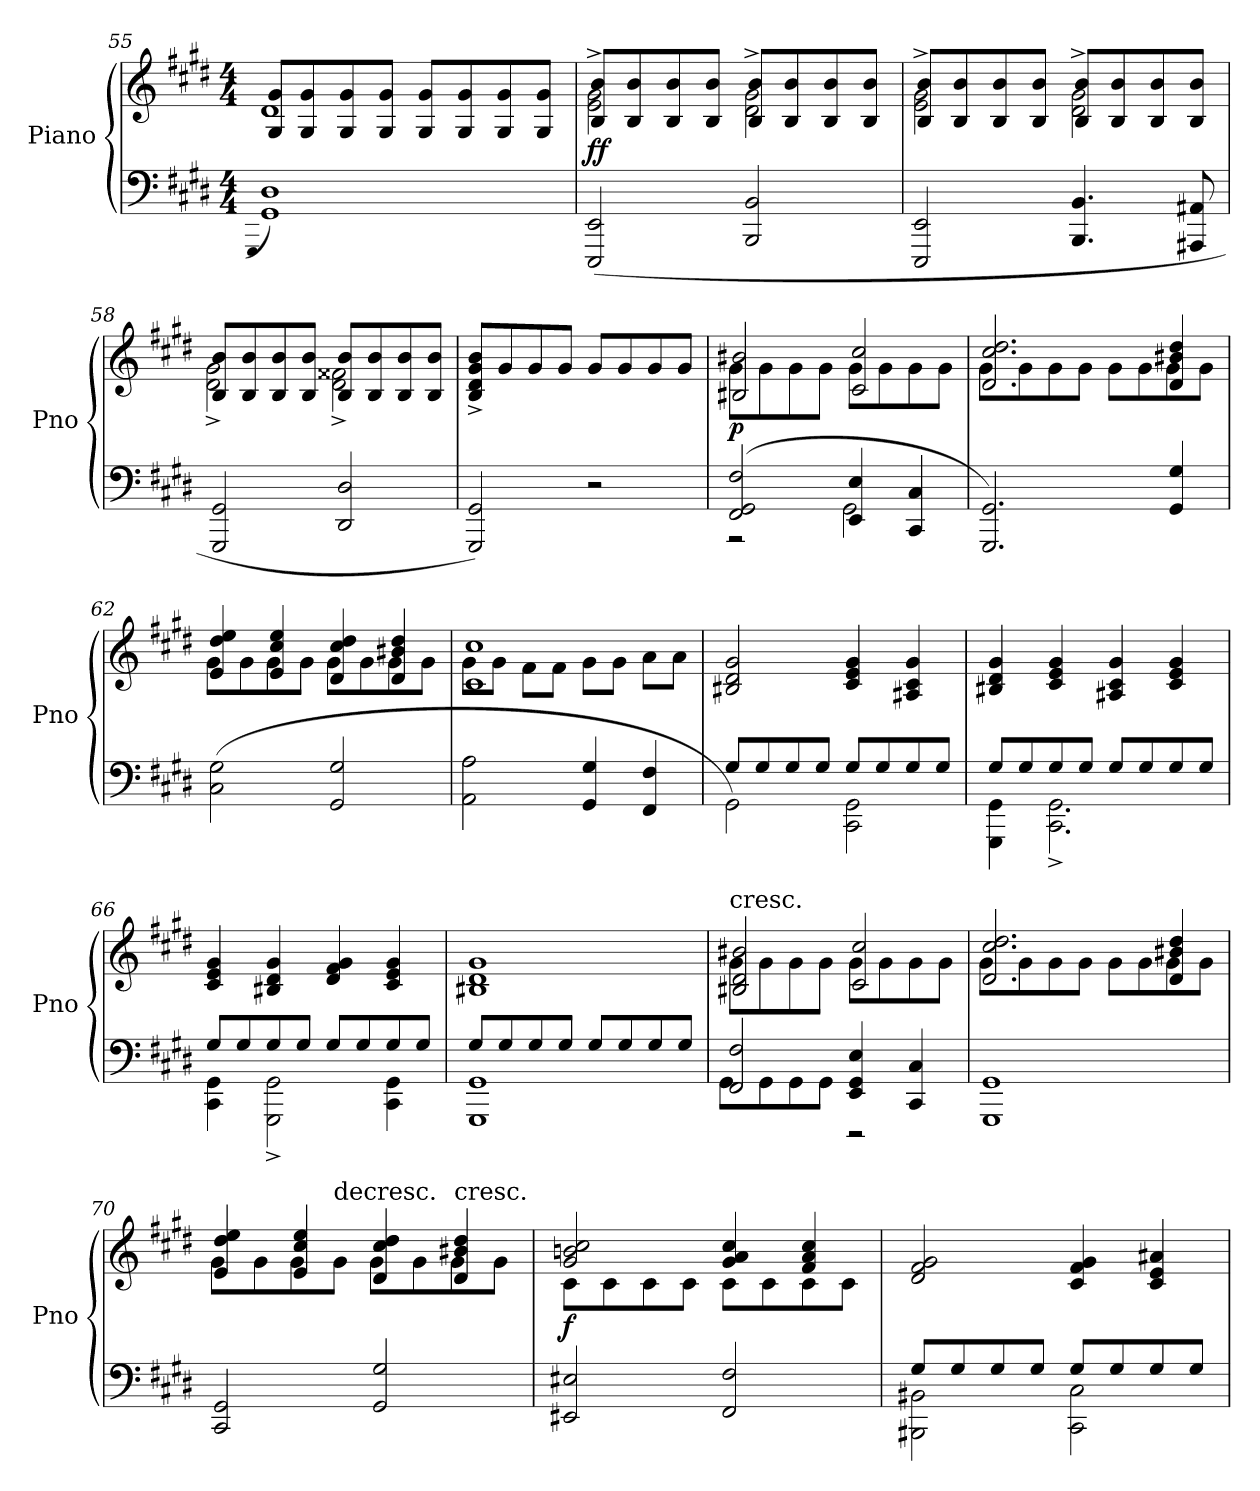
**kern	**kern	**dynam
*part1	*part1	*part1
*staff2	*staff1	*staff1/2
*I"Piano	*	*
*I'Pno	*	*
*clefF4	*clefG2	*
*k[f#c#g#d#]	*k[f#c#g#d#]	*
*M4/4	*M4/4	*
=55	=55	=55
(qGGG#	.	.
*	*^	*
1GG# 1D#)	1d#	8G#/ 8g#/L	.
.	.	8G#/ 8g#/	.
.	.	8G#/ 8g#/	.
.	.	8G#/ 8g#/J	.
.	.	8G#/ 8g#/L	.
.	.	8G#/ 8g#/	.
.	.	8G#/ 8g#/	.
.	.	8G#/ 8g#/J	.
=56	=56	=56	=56
(2EEE/ 2EE/	2e^\ 2g#^\	8B/ 8b/L	ff
.	.	8B/ 8b/	.
.	.	8B/ 8b/	.
.	.	8B/ 8b/J	.
2BBB/ 2BB/	2d#^\ 2g#^\	8B/ 8b/L	.
.	.	8B/ 8b/	.
.	.	8B/ 8b/	.
.	.	8B/ 8b/J	.
=57	=57	=57	=57
2EEE/ 2EE/	2e^\ 2g#^\	8B/ 8b/L	.
.	.	8B/ 8b/	.
.	.	8B/ 8b/	.
.	.	8B/ 8b/J	.
4.BBB/ 4.BB/	2d#^\ 2g#^\	8B/ 8b/L	.
.	.	8B/ 8b/	.
.	.	8B/ 8b/	.
8AAA#X/ 8AA#X/	.	8B/ 8b/J	.
=58	=58	=58	=58
2GGG#/ 2GG#/	8B/ 8b/L	2d#^\ 2g#^\	.
.	8B/ 8b/	.	.
.	8B/ 8b/	.	.
.	8B/ 8b/J	.	.
2DD#/ 2D#/	8B/ 8b/L	2d#^\ 2f##X^\	.
.	8B/ 8b/	.	.
.	8B/ 8b/	.	.
.	8B/ 8b/J	.	.
*	*v	*v	*
=59	=59	=59
2GGG#/ 2GG#/)	8B^/ 8d#^/ 8g#^/ 8b^/L	.
.	8g#/	.
.	8g#/	.
.	8g#/J	.
2r	8g#/L	.
.	8g#/	.
.	8g#/	.
.	8g#/J	.
=60	=60	=60
*^	*^	*
(2FF#/ 2GG#/ 2F#/	2r	8g#\L	2B#X/ 2b#X/	p
.	.	8g#\	.	.
.	.	8g#\	.	.
.	.	8g#\J	.	.
4EE/ 4E/	2GG#\	8g#\L	2c#/ 2cc#/	.
.	.	8g#\	.	.
4CC#/ 4C#/	.	8g#\	.	.
.	.	8g#\J	.	.
*v	*v	*	*	*
=61	=61	=61	=61
2.GGG#/ 2.GG#/)	2.d#/ 2.cc#/ 2.dd#/	8g#\L	.
.	.	8g#\	.
.	.	8g#\	.
.	.	8g#\J	.
.	.	8g#\L	.
.	.	8g#\	.
4GG#/ 4G#/	4d#/ 4b#X/ 4dd#/	8g#\	.
.	.	8g#\J	.
=62	=62	=62	=62
(2C#\ 2G#\	4e/ 4dd#/ 4ee/	8g#\L	.
.	.	8g#\	.
.	4e/ 4cc#/ 4ee/	8g#\	.
.	.	8g#\J	.
2GG#/ 2G#/	4d#/ 4cc#/ 4dd#/	8g#\L	.
.	.	8g#\	.
.	4d#/ 4b#X/ 4dd#/	8g#\	.
.	.	8g#\J	.
=63	=63	=63	=63
2AA\ 2A\	8g#\L	1c# 1cc#	.
.	8g#\J	.	.
.	8f#\L	.	.
.	8f#\J	.	.
4GG#/ 4G#/	8g#\L	.	.
.	8g#\J	.	.
4FF#/ 4F#/	8a\L	.	.
.	8a\J	.	.
*	*v	*v	*
=64	=64	=64
*^	*	*
8G#/L	2GG#\)	2B#X/ 2d#/ 2g#/	.
8G#/	.	.	.
8G#/	.	.	.
8G#/J	.	.	.
8G#/L	2CC#\ 2GG#\	4c#/ 4e/ 4g#/	.
8G#/	.	.	.
8G#/	.	4A#X/ 4c#/ 4g#/	.
8G#/J	.	.	.
=65	=65	=65	=65
8G#/L	4GGG#\ 4GG#\	4B#X/ 4d#/ 4g#/	.
8G#/	.	.	.
8G#/	2.CC#^\ 2.GG#^\	4c#/ 4e/ 4g#/	.
8G#/J	.	.	.
8G#/L	.	4A#X/ 4c#/ 4g#/	.
8G#/	.	.	.
8G#/	.	4c#/ 4e/ 4g#/	.
8G#/J	.	.	.
=66	=66	=66	=66
8G#/L	4CC#\ 4GG#\	4c#/ 4e/ 4g#/	.
8G#/	.	.	.
8G#/	2GGG#^\ 2GG#^\	4B#X/ 4d#/ 4g#/	.
8G#/J	.	.	.
8G#/L	.	4d#/ 4f#/ 4g#/	.
8G#/	.	.	.
8G#/	4CC#\ 4GG#\	4c#/ 4e/ 4g#/	.
8G#/J	.	.	.
=67	=67	=67	=67
8G#/L	1GGG# 1GG#	1B#X 1d# 1g#	.
8G#/	.	.	.
8G#/	.	.	.
8G#/J	.	.	.
8G#/L	.	.	.
8G#/	.	.	.
8G#/	.	.	.
8G#/J	.	.	.
=68	=68	=68	=68
*	*	*^	*
!	!	!LO:TX:t=cresc.	!	!
2FF#/ 2F#/	8GG#\L	8g#\L	2B#X/ 2d#/ 2b#X/	.
.	8GG#\	8g#\	.	.
.	8GG#\	8g#\	.	.
.	8GG#\J	8g#\J	.	.
4EE/ 4GG#/ 4E/	2r	8g#\L	2c#/ 2cc#/	.
.	.	8g#\	.	.
4CC#/ 4C#/	.	8g#\	.	.
.	.	8g#\J	.	.
*v	*v	*	*	*
=69	=69	=69	=69
1GGG# 1GG#	2.d#/ 2.cc#/ 2.dd#/	8g#\L	.
.	.	8g#\	.
.	.	8g#\	.
.	.	8g#\J	.
.	.	8g#\L	.
.	.	8g#\	.
.	4d#/ 4b#X/ 4dd#/	8g#\	.
.	.	8g#\J	.
=70	=70	=70	=70
2CC#/ 2GG#/	4e/ 4dd#/ 4ee/	8g#\L	.
.	.	8g#\	.
.	4e/ 4cc#/ 4ee/	8g#\	.
!	!	!LO:TX:t=decresc.	!
.	.	8g#\J	.
2GG#/ 2G#/	4d#/ 4cc#/ 4dd#/	8g#\L	.
.	.	8g#\	.
!	!LO:TX:t=cresc.	!	!
.	4d#/ 4b#X/ 4dd#/	8g#\	.
.	.	8g#\J	.
=71	=71	=71	=71
2EE#X/ 2E#X/	2g#/ 2bn/ 2cc#/	8c#\L	f
.	.	8c#\	.
.	.	8c#\	.
.	.	8c#\J	.
2FF#/ 2F#/	4g#/ 4a/ 4cc#/	8c#\L	.
.	.	8c#\	.
.	4f#/ 4a/ 4cc#/	8c#\	.
.	.	8c#\J	.
*	*v	*v	*
=72	=72	=72
*^	*	*
8G#/L	2BBB#X\ 2BB#X\	2d#/ 2f#/ 2g#/	.
8G#/	.	.	.
8G#/	.	.	.
8G#/J	.	.	.
8G#/L	2CC#\ 2C#\	4c#/ 4f#/ 4g#/	.
8G#/	.	.	.
8G#/	.	4c#/ 4e/ 4a#X/	.
8G#/J	.	.	.
*v	*v	*	*
=	=	=
*-	*-	*-
